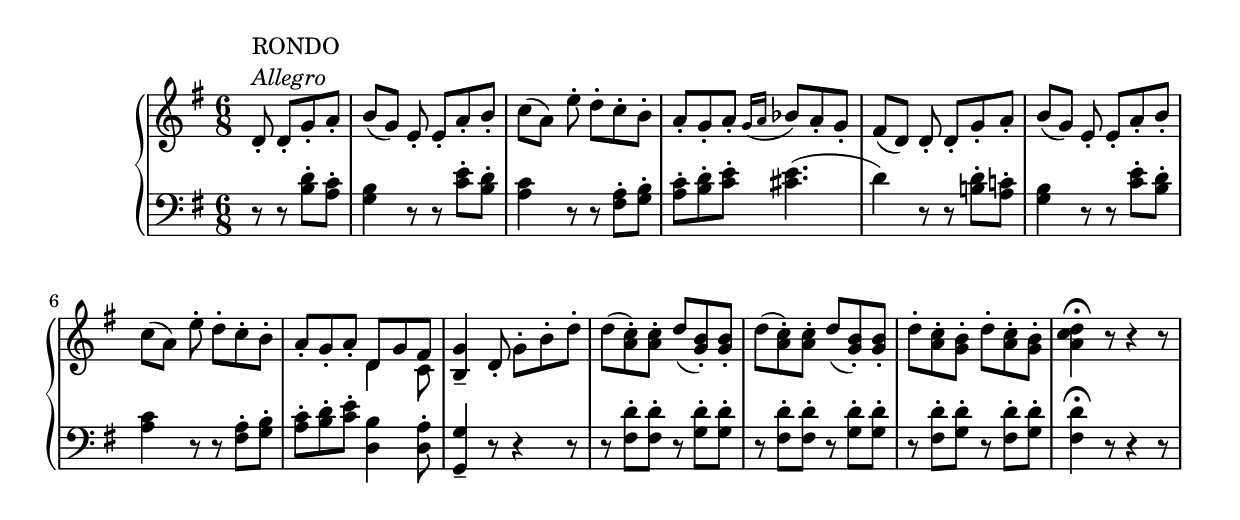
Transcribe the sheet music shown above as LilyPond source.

%% DO NOT EDIT this file manually; it is automatically
%% generated from LSR http://lsr.dsi.unimi.it
%% Make any changes in LSR itself, or in Documentation/snippets/new/ ,
%% and then run scripts/auxiliar/makelsr.py
%%
%% This file is in the public domain.
\version "2.17.20"

\header {
  lsrtags = "headword"

  texidoc = "
Expressive headword

"
  doctitle = "Expressive headword"
} % begin verbatim

\include "english.ly"

% NR 1.3 Expressive marks

% L. v. Beethoven, Op. 49 no. 1
% Piano sonata 19 - "Leichte Sonate"
% measures 1 - 12

%\layout {
%   \context {
%      \Score
%      \override SpacingSpanner.base-shortest-duration =
%         #(ly:make-moment 1/20)
%   }
%}

\new PianoStaff <<

   % RH Staff
   \new Staff {
      \clef treble
      \key g \major
      \time 6/8
      \partial 2
      \once \override TextScript.staff-padding = #2
      d'8 \staccato
      ^ \markup { \column {
         RONDO
         \italic Allegro } }
      d'8 \staccato
      g'8 \staccato
      a'8 \staccato

      |

      b'8 [ (
      g'8 ] )
      e'8 \staccato
      e' \staccato
      a'8 \staccato
      b'8 \staccato

      |

      c''8 [ (
      a'8 ] )
      e''8 \staccato
      d''8 \staccato
      c''8 \staccato
      b'8 \staccato

      |

      a'8 \staccato
      g'8 \staccato
      a'8 \staccato
      \acciaccatura { g'16 [ a'16 ] }
      bf'8
      a'8 \staccato
      g'8 \staccato

      |

      fs'8 [ (
      d'8 ] )
      d'8 \staccato
      d'8 \staccato
      g'8 \staccato
      a'8 \staccato

      |

      b'8 [ (
      g'8 ] )
      e'8 \staccato
      e'8 \staccato
      a'8 \staccato
      b'8 \staccato

      |

      c''8 [ (
      a'8 ] )
      e''8 \staccato
      d''8 \staccato
      c''8 \staccato
      b'8 \staccato

      |

      a'8 \staccato
      g'8 \staccato
      a'8 \staccato
      <<
         {
            \voiceOne
            d'8
            g'8
            fs'8
            \oneVoice
         }
         \new Voice {
            \voiceTwo
            d'4
            c'8
            \oneVoice
         }
      >>

      |

      <b g'>4 \tenuto
      d'8 \staccato
      g'8 \staccato
      b'8 \staccato
      d''8 \staccato

      |

      d''8 (
      <c'' a'>8 \staccato )
      <c'' a'>8 \staccato
      d''8 (
      <b' g'>8 \staccato )
      <b' g'>8 \staccato

      |

      d''8 (
      <c'' a'>8 \staccato )
      <c'' a'>8 \staccato
      d''8 (
      <b' g'>8 \staccato )
      <b' g'>8 \staccato

      |

      d''8 \staccato
      <c'' a'>8 \staccato
      <b' g'>8 \staccato
      d'' \staccato
      <c'' a'>8 \staccato
      <b' g'>8 \staccato

      |

      <d'' c'' a'>4 \fermata
      r8 r4 r8
   }

   % LH Staff
   \new Staff {
      \clef bass
      \key g \major
      \time 6/8
      \partial 2
      r8
      r8
      <d' b>8 \staccato
      <c' a>8 \staccato

      |

      <b g>4
      r8
      r8
      <e' c'>8 \staccato
      <d' b>8 \staccato

      |

      <c' a>4
      r8
      r8
      <a fs>8 \staccato
      <b g>8 \staccato

      |

      <c' a>8 \staccato
      <b d'>8 \staccato
      <e' c'>8 \staccato
      <e' cs'>4. (

      |

      d'4 )
      r8
      r8
      <d' b!>8 \staccato
      <c'! a>8 \staccato

      |

      <b g>4
      r8
      r8
      <e' c'>8 \staccato
      <d' b>8 \staccato

      |

      <c' a>4
      r8
      r8
      <a fs>8 \staccato
      <b g>8 \staccato

      |

      <c' a>8 \staccato
      <d' b>8 \staccato
      <e' c'>8 \staccato
      <b d>4
      <a d>8 \staccato

      |

      <g g,>4 \tenuto
      r8
      r4
      r8

      |

      r8
      <d' fs>8 \staccato
      <d' fs>8 \staccato
      r8
      <d' g>8 \staccato
      <d' g>8 \staccato

      |

      r8
      <d' fs>8 \staccato
      <d' fs>8 \staccato
      r8
      <d' g>8 \staccato
      <d' g>8 \staccato

      |

      r8
      <d' fs>8 \staccato
      <d' g>8 \staccato
      r8
      <d' fs>8 \staccato
      <d' g>8 \staccato

      |

      <d' fs>4 \fermata
      r8 r4 r8
   }

>>
